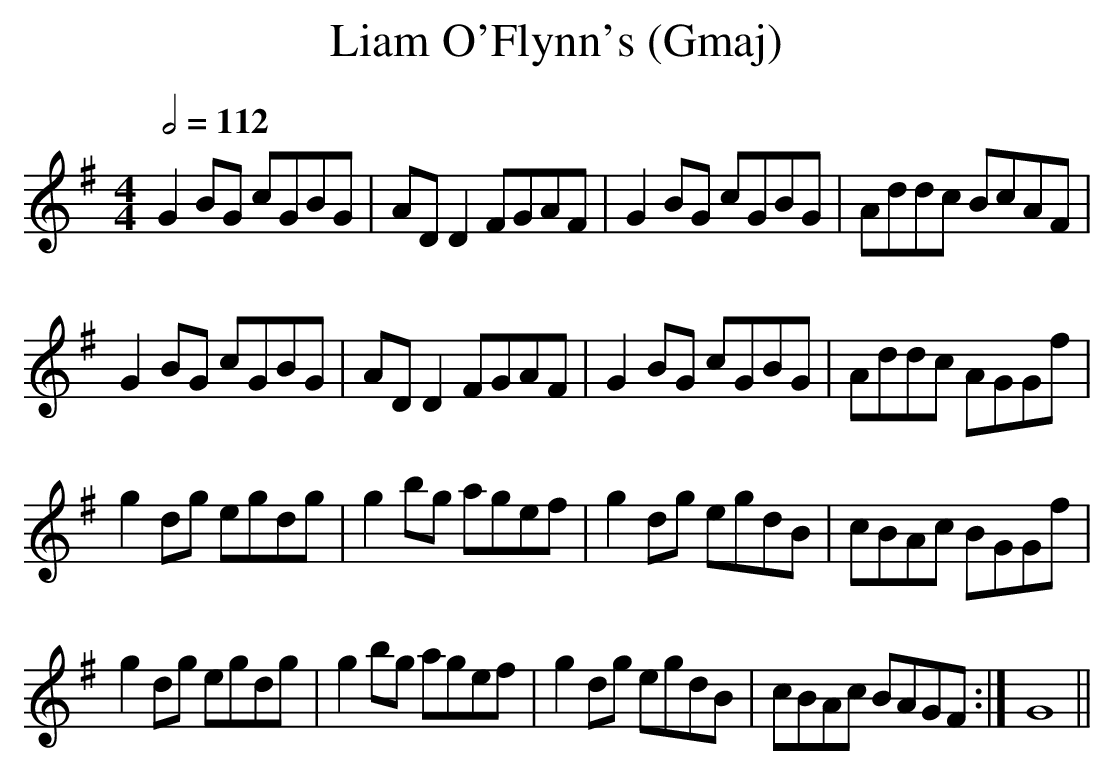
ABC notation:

X:1
T:Liam O'Flynn's (Gmaj) %1
Q:1/2=112
M:4/4
L:1/8
K:Gmaj
G2BG cGBG|ADD2 FGAF|G2BG cGBG|Addc BcAF|
G2BG cGBG|ADD2 FGAF|G2BG cGBG|Addc AGGf|
g2dg egdg|g2bg agef|g2dg egdB|cBAc BGGf |
g2dg egdg|g2bg agef|g2dg egdB|cBAc BAGF :|G8||
